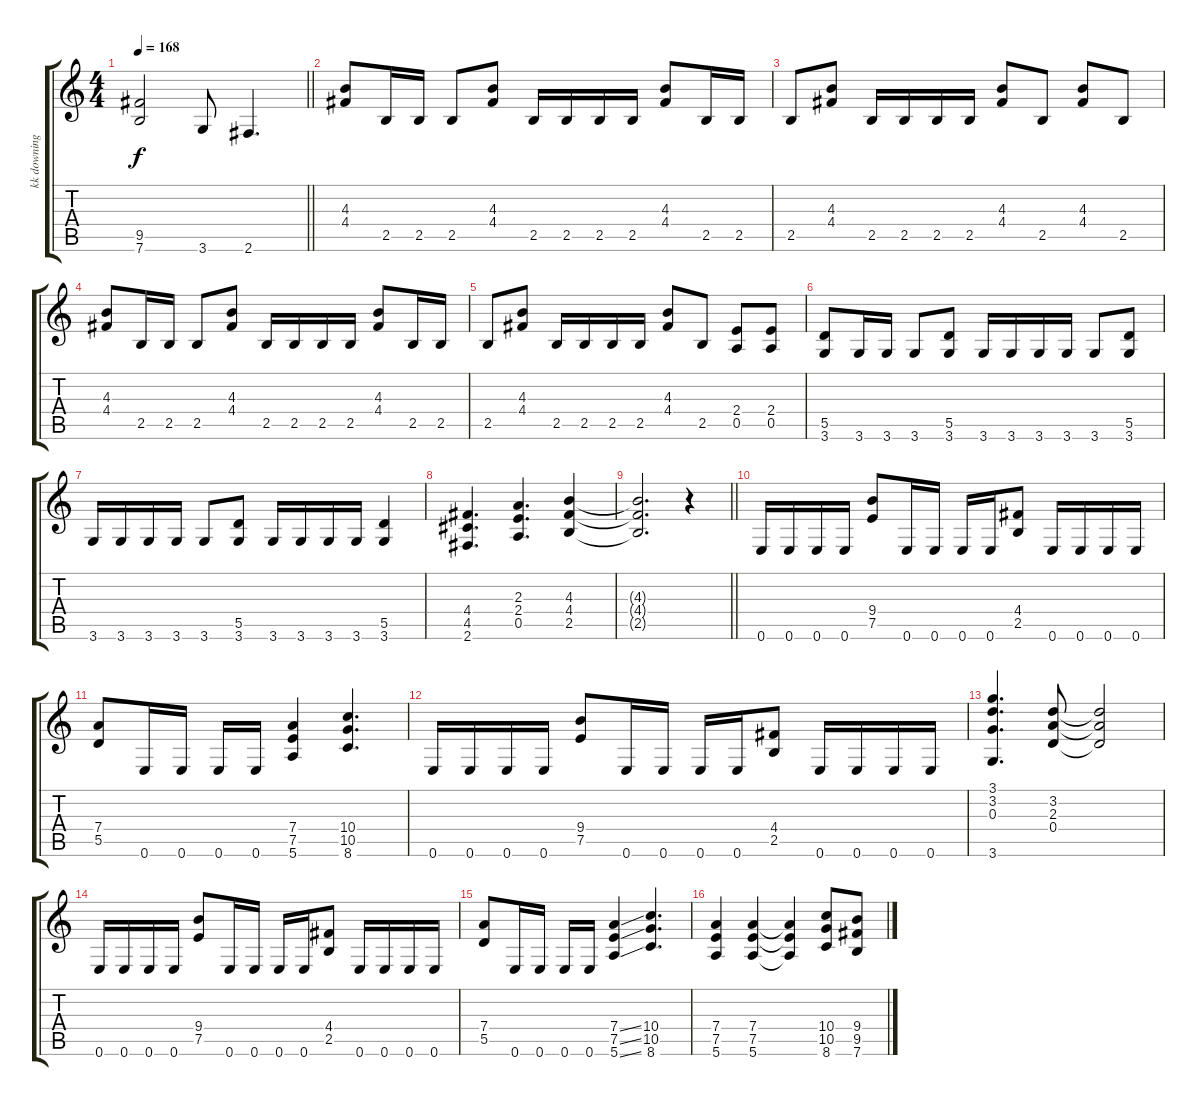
\track ("kk downing" "kk downing") {instrument distortionguitar}
\staff {score tabs}
\tuning (E4 B3 G3 D3 A2 E2) {hide}
\ts (4 4)
\tempo 168
\clef g2
\barLineRight lightlight
\ks c
(9.5{t} 7.6{t}).2{dy f} 3.6.8 2.6.4{d} |
(4.3 4.4).8 2.5.16 2.5.16 2.5.8 (4.3 4.4).8 2.5.16 2.5.16 2.5.16 2.5.16 (4.3 4.4).8 2.5.16 2.5.16 |
2.5.8 (4.3 4.4).8 2.5.16 2.5.16 2.5.16 2.5.16 (4.3 4.4).8 2.5.8 (4.3 4.4).8 2.5.8 |
(4.3 4.4).8 2.5.16 2.5.16 2.5.8 (4.3 4.4).8 2.5.16 2.5.16 2.5.16 2.5.16 (4.3 4.4).8 2.5.16 2.5.16 |
2.5.8 (4.3 4.4).8 2.5.16 2.5.16 2.5.16 2.5.16 (4.3 4.4).8 2.5.8 (2.4 0.5).8 (2.4 0.5).8 |
(5.5 3.6).8 3.6.16 3.6.16 3.6.8 (5.5 3.6).8 3.6.16 3.6.16 3.6.16 3.6.16 3.6.8 (5.5 3.6).8 |
3.6.16 3.6.16 3.6.16 3.6.16 3.6.8 (5.5 3.6).8 3.6.16 3.6.16 3.6.16 3.6.16 (5.5 3.6).4 |
(4.4 4.5 2.6).4{d} (2.3 2.4 0.5).4{d} (4.3 4.4 2.5).4 |
\barLineRight lightlight
(4.3{t} 4.4{t} 2.5{t}).2{d} r.4 |
0.6.16 0.6.16 0.6.16 0.6.16 (9.4 7.5).8 0.6.16 0.6.16 0.6.16 0.6.16 (4.4 2.5).8 0.6.16 0.6.16 0.6.16 0.6.16 |
(7.4 5.5).8 0.6.16 0.6.16 0.6.16 0.6.16 (7.4 7.5 5.6).4 (10.4 10.5 8.6).4{d} |
0.6.16 0.6.16 0.6.16 0.6.16 (9.4 7.5).8 0.6.16 0.6.16 0.6.16 0.6.16 (4.4 2.5).8 0.6.16 0.6.16 0.6.16 0.6.16 |
(3.1 3.2 0.3 3.6).4{d} (3.2 2.3 0.4).8 (3.2{t} 2.3{t} 0.4{t}).2 |
0.6.16 0.6.16 0.6.16 0.6.16 (9.4 7.5).8 0.6.16 0.6.16 0.6.16 0.6.16 (4.4 2.5).8 0.6.16 0.6.16 0.6.16 0.6.16 |
(7.4 5.5).8 0.6.16 0.6.16 0.6.16 0.6.16 (7.4{ss} 7.5{ss} 5.6{ss}).4 (10.4 10.5 8.6).4{d} |
(7.4 7.5 5.6).4 (7.4 7.5 5.6).4 (7.4{t} 7.5{t} 5.6{t}).4 (10.4 10.5 8.6).8 (9.4 9.5 7.6).8
